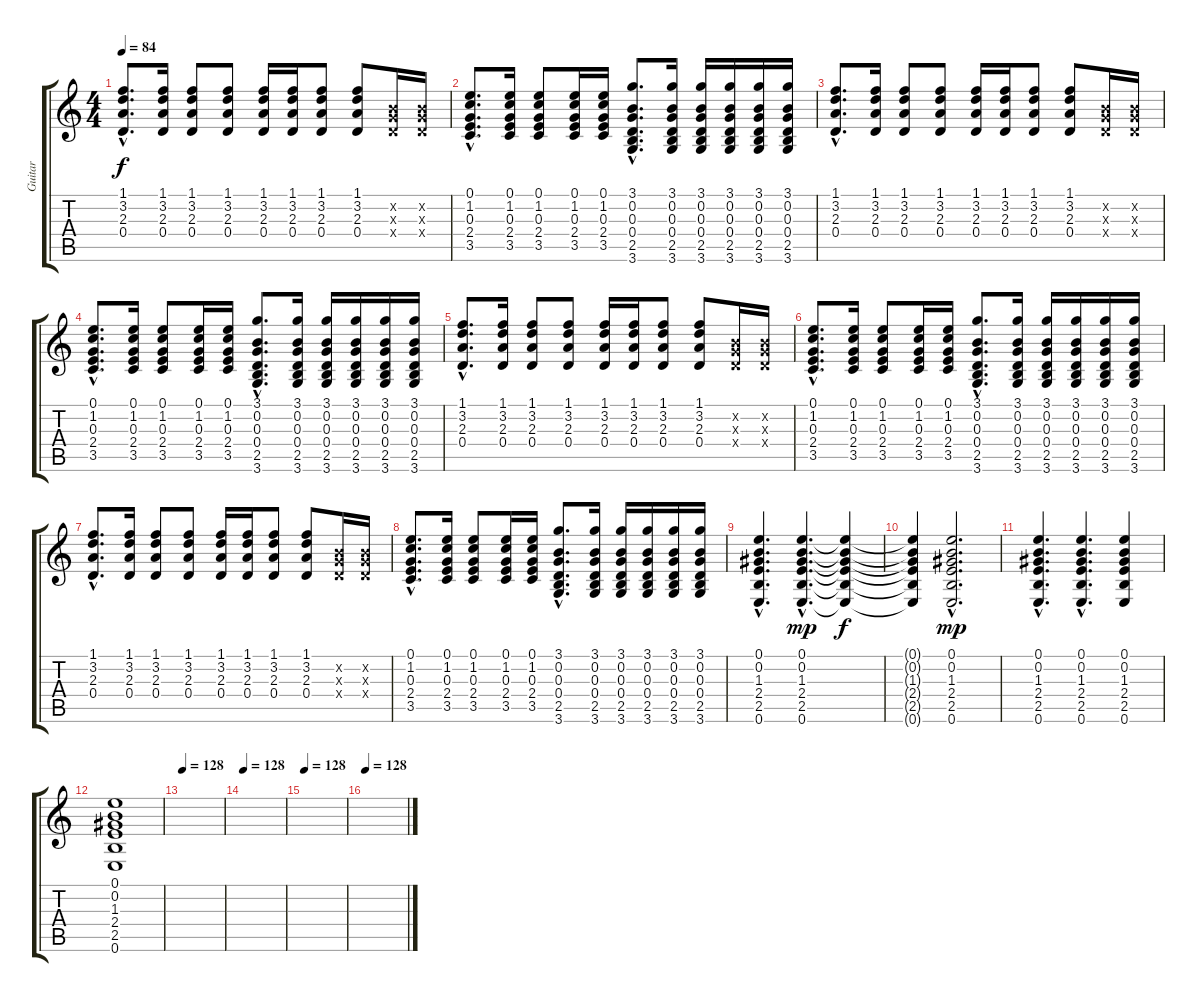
\track ("Guitar" "Guitar") {instrument overdrivenguitar}
\staff {score tabs}
\tuning (E4 B3 G3 D3 A2 E2) {hide}
\ts (4 4)
\tempo 84
\clef g2
\ks c
(1.1{hac} 3.2{hac} 2.3{hac} 0.4{hac}).8{d dy f} (1.1 3.2 2.3 0.4).16 (1.1 3.2 2.3 0.4).8 (1.1 3.2 2.3 0.4).8 (1.1 3.2 2.3 0.4).16 (1.1 3.2 2.3 0.4).16 (1.1 3.2 2.3 0.4).8 (1.1 3.2 2.3 0.4).8 (0.2{x} 0.3{x} 0.4{x}).16 (0.2{x} 0.3{x} 0.4{x}).16 |
(0.1{hac} 1.2{hac} 0.3{hac} 2.4{hac} 3.5{hac}).8{d} (0.1 1.2 0.3 2.4 3.5).16 (0.1 1.2 0.3 2.4 3.5).8 (0.1 1.2 0.3 2.4 3.5).16 (0.1 1.2 0.3 2.4 3.5).16 (3.1{hac} 0.2{hac} 0.3{hac} 0.4{hac} 2.5{hac} 3.6{hac}).8{d} (3.1 0.2 0.3 0.4 2.5 3.6).16 (3.1 0.2 0.3 0.4 2.5 3.6).16 (3.1 0.2 0.3 0.4 2.5 3.6).16 (3.1 0.2 0.3 0.4 2.5 3.6).16 (3.1 0.2 0.3 0.4 2.5 3.6).16 |
(1.1{hac} 3.2{hac} 2.3{hac} 0.4{hac}).8{d} (1.1 3.2 2.3 0.4).16 (1.1 3.2 2.3 0.4).8 (1.1 3.2 2.3 0.4).8 (1.1 3.2 2.3 0.4).16 (1.1 3.2 2.3 0.4).16 (1.1 3.2 2.3 0.4).8 (1.1 3.2 2.3 0.4).8 (0.2{x} 0.3{x} 0.4{x}).16 (0.2{x} 0.3{x} 0.4{x}).16 |
(0.1{hac} 1.2{hac} 0.3{hac} 2.4{hac} 3.5{hac}).8{d} (0.1 1.2 0.3 2.4 3.5).16 (0.1 1.2 0.3 2.4 3.5).8 (0.1 1.2 0.3 2.4 3.5).16 (0.1 1.2 0.3 2.4 3.5).16 (3.1{hac} 0.2{hac} 0.3{hac} 0.4{hac} 2.5{hac} 3.6{hac}).8{d} (3.1 0.2 0.3 0.4 2.5 3.6).16 (3.1 0.2 0.3 0.4 2.5 3.6).16 (3.1 0.2 0.3 0.4 2.5 3.6).16 (3.1 0.2 0.3 0.4 2.5 3.6).16 (3.1 0.2 0.3 0.4 2.5 3.6).16 |
(1.1{hac} 3.2{hac} 2.3{hac} 0.4{hac}).8{d} (1.1 3.2 2.3 0.4).16 (1.1 3.2 2.3 0.4).8 (1.1 3.2 2.3 0.4).8 (1.1 3.2 2.3 0.4).16 (1.1 3.2 2.3 0.4).16 (1.1 3.2 2.3 0.4).8 (1.1 3.2 2.3 0.4).8 (0.2{x} 0.3{x} 0.4{x}).16 (0.2{x} 0.3{x} 0.4{x}).16 |
(0.1{hac} 1.2{hac} 0.3{hac} 2.4{hac} 3.5{hac}).8{d} (0.1 1.2 0.3 2.4 3.5).16 (0.1 1.2 0.3 2.4 3.5).8 (0.1 1.2 0.3 2.4 3.5).16 (0.1 1.2 0.3 2.4 3.5).16 (3.1{hac} 0.2{hac} 0.3{hac} 0.4{hac} 2.5{hac} 3.6{hac}).8{d} (3.1 0.2 0.3 0.4 2.5 3.6).16 (3.1 0.2 0.3 0.4 2.5 3.6).16 (3.1 0.2 0.3 0.4 2.5 3.6).16 (3.1 0.2 0.3 0.4 2.5 3.6).16 (3.1 0.2 0.3 0.4 2.5 3.6).16 |
(1.1{hac} 3.2{hac} 2.3{hac} 0.4{hac}).8{d} (1.1 3.2 2.3 0.4).16 (1.1 3.2 2.3 0.4).8 (1.1 3.2 2.3 0.4).8 (1.1 3.2 2.3 0.4).16 (1.1 3.2 2.3 0.4).16 (1.1 3.2 2.3 0.4).8 (1.1 3.2 2.3 0.4).8 (0.2{x} 0.3{x} 0.4{x}).16 (0.2{x} 0.3{x} 0.4{x}).16 |
(0.1{hac} 1.2{hac} 0.3{hac} 2.4{hac} 3.5{hac}).8{d} (0.1 1.2 0.3 2.4 3.5).16 (0.1 1.2 0.3 2.4 3.5).8 (0.1 1.2 0.3 2.4 3.5).16 (0.1 1.2 0.3 2.4 3.5).16 (3.1{hac} 0.2{hac} 0.3{hac} 0.4{hac} 2.5{hac} 3.6{hac}).8{d} (3.1 0.2 0.3 0.4 2.5 3.6).16 (3.1 0.2 0.3 0.4 2.5 3.6).16 (3.1 0.2 0.3 0.4 2.5 3.6).16 (3.1 0.2 0.3 0.4 2.5 3.6).16 (3.1 0.2 0.3 0.4 2.5 3.6).16 |
(0.1{hac} 0.2{hac} 1.3{hac} 2.4{hac} 2.5{hac} 0.6{hac}).4{d} (0.1{hac} 0.2{hac} 1.3{hac} 2.4{hac} 2.5{hac} 0.6{hac}).4{d dy mp} (0.1{t} 0.2{t} 1.3{t} 2.4{t} 2.5{t} 0.6{t}).4{dy f} |
(0.1{t} 0.2{t} 1.3{t} 2.4{t} 2.5{t} 0.6{t}).4 (0.1{hac} 0.2{hac} 1.3{hac} 2.4{hac} 2.5{hac} 0.6{hac}).2{d dy mp} |
(0.1{hac} 0.2{hac} 1.3{hac} 2.4{hac} 2.5{hac} 0.6{hac}).4{d} (0.1{hac} 0.2{hac} 1.3{hac} 2.4{hac} 2.5{hac} 0.6{hac}).4{d} (0.1 0.2 1.3 2.4 2.5 0.6).4 |
(0.1 0.2 1.3 2.4 2.5 0.6).1 |
\tempo 128
|
\tempo 128
|
\tempo 128
|
\tempo 128
